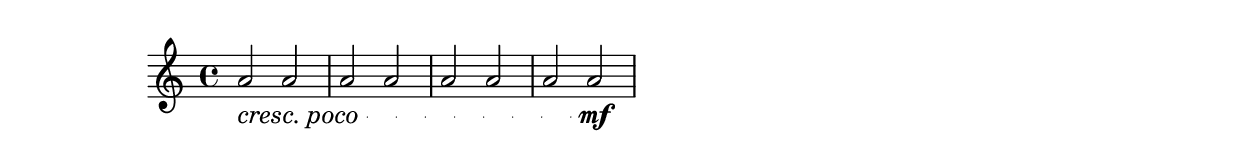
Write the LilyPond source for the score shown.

%% DO NOT EDIT this file manually; it was automatically
%% generated from the LilyPond Snippet Repository
%% (http://lsr.di.unimi.it).
%%
%% Make any changes in the LSR itself, or in
%% `Documentation/snippets/new/`, then run
%% `scripts/auxiliar/makelsr.pl`.
%%
%% This file is in the public domain.

\version "2.24.0"

\header {
  lsrtags = "expressive-marks, tweaks-and-overrides"

  texidoc = "
The text used for @emph{crescendos} and @emph{decrescendos} can be
changed by modifying the context properties @code{crescendoText} and
@code{decrescendoText}.

The style of the spanner line can be changed by modifying the
@code{'style} property of @code{DynamicTextSpanner}.  The default value
is @code{'dashed-line}, and other possible values include @code{'line},
@code{'dotted-line} and @code{'none}.
"

  doctitle = "Changing text and spanner styles for text dynamics"
} % begin verbatim


\relative c'' {
  \set crescendoText = \markup { \italic { cresc. poco } }
  \set crescendoSpanner = #'text
  \override DynamicTextSpanner.style = #'dotted-line
  a2\< a
  a2 a
  a2 a
  a2 a\mf
}
